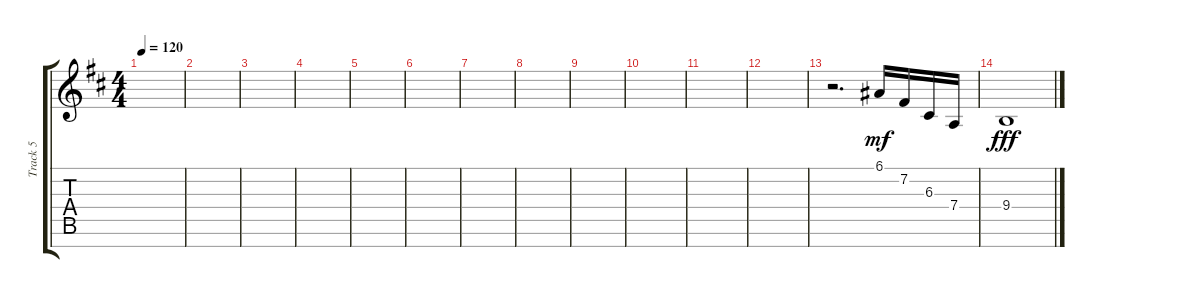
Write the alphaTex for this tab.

\track ("Track 5" "Track 5") {instrument lead8bassandlead}
\staff {score tabs}
\tuning (E4 B3 G3 D3 A2 E2 B1) {hide}
\ts (4 4)
\tempo 120
\clef g2
\ks bminor
|
|
|
|
|
|
|
|
|
|
|
|
r.2{d} 6.1.16{dy mf} 7.2.16 6.3.16 7.4.16 |
9.4.1{dy fff}
